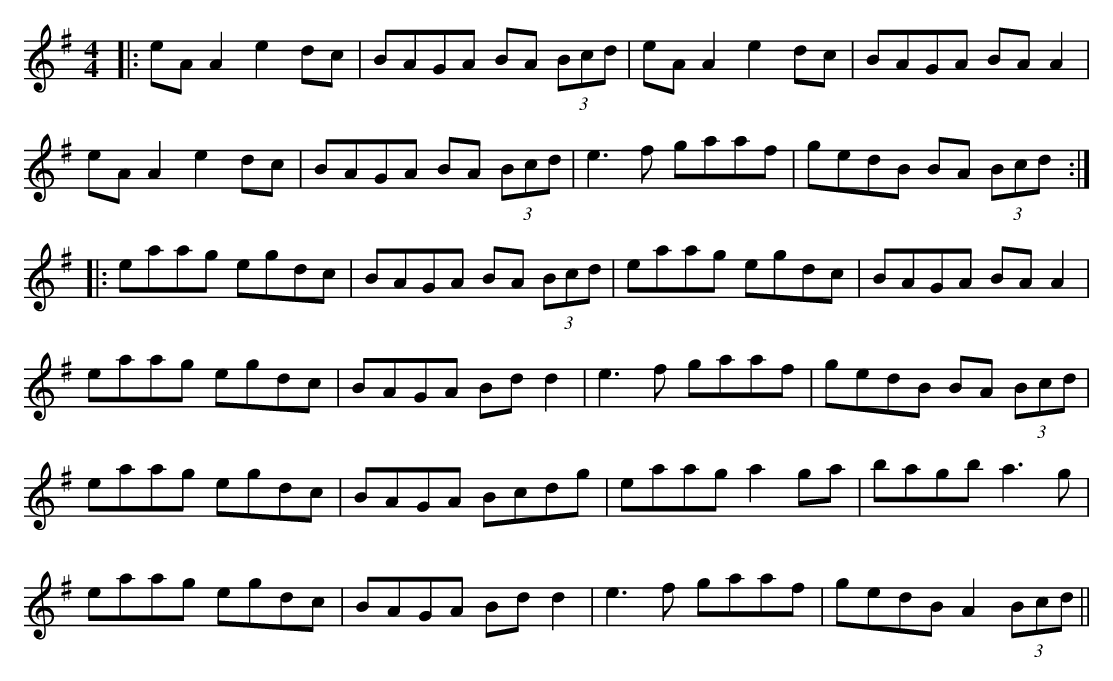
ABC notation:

X:1
M:4/4
K:Ador
|:eA A2 e2dc|BAGA BA (3Bcd|eA A2 e2dc|BAGA BA A2|
eA A2 e2dc|BAGA BA (3Bcd|e3f gaaf|gedB BA (3Bcd:|
|:eaag egdc|BAGA BA (3Bcd|eaag egdc|BAGA BA A2|
eaag egdc|BAGA Bd d2|e3f gaaf|gedB BA (3Bcd|
eaag egdc|BAGA Bcdg|eaag a2ga|bagb a3g|
eaag egdc|BAGA Bd d2|e3f gaaf|gedB A2 (3Bcd||
